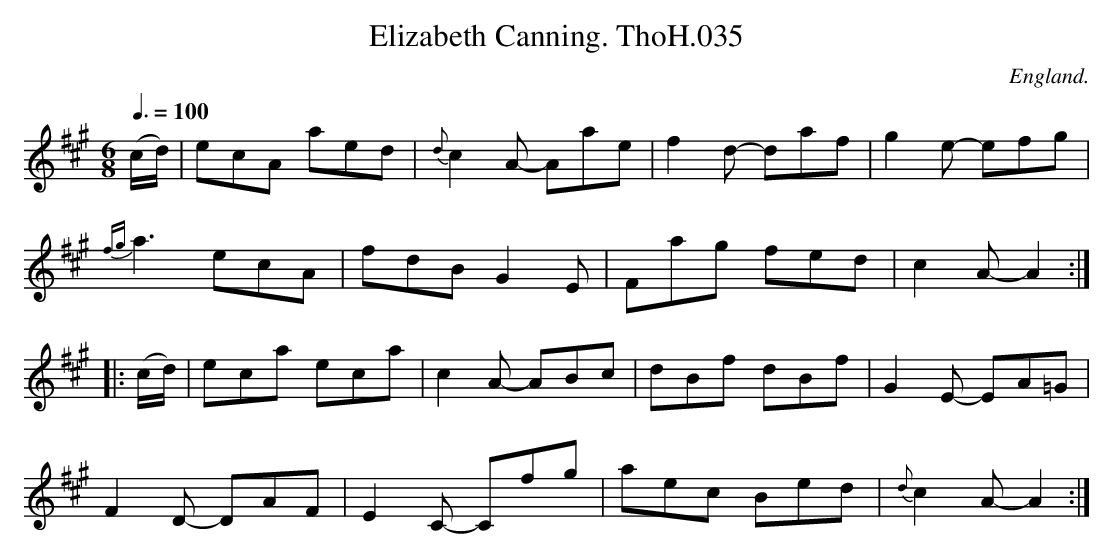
X:1
T:Elizabeth Canning. ThoH.035
Q:3/8=100
M:6/8
L:1/8
O:England.
K:A
(c/d/)|ecA aed|{d}c2A- Aae|f2d- daf|g2e- efg|
{fg}a3ecA|fdB G2E|Fag fed|c2A-A2:|
|:(c/d/)|eca eca|c2A- ABc|dBf dBf|G2E- EA=G|
F2D- DAF|E2C- Cfg|aec Bed|{d}c2A-A2:|
